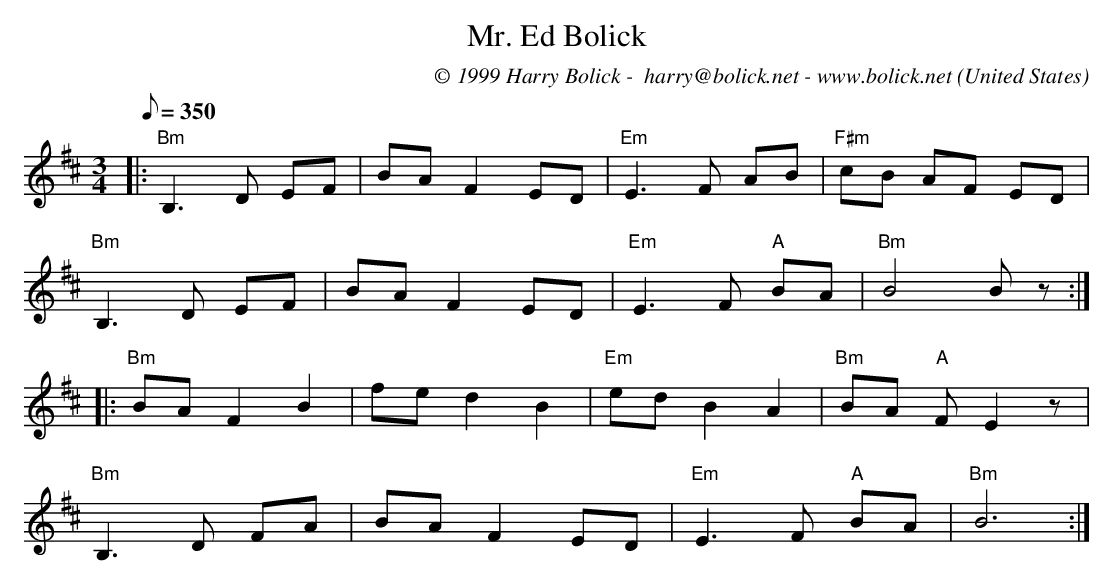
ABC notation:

X:1
T:Mr. Ed Bolick
C:© 1999 Harry Bolick -  harry@bolick.net - www.bolick.net
O:United States
M:3/4
L:1/8
Q:350
K:D
|: "Bm" B,3 D EF |  BA F2 ED  | "Em" E3 F AB  | "F#m" cB AF ED |
"Bm" B,3 D EF |  BA F2 ED  | "Em" E3 F "A" BA |"Bm"  B4 B z :|
|: "Bm" BA F2 B2 |  fe d2 B2 | "Em" ed B2 A2  |  "Bm" BA  "A" F E2 z   |
 "Bm" B,3 D FA  | BA F2 ED |  "Em" E3 F "A" BA  |"Bm" B6 :|
